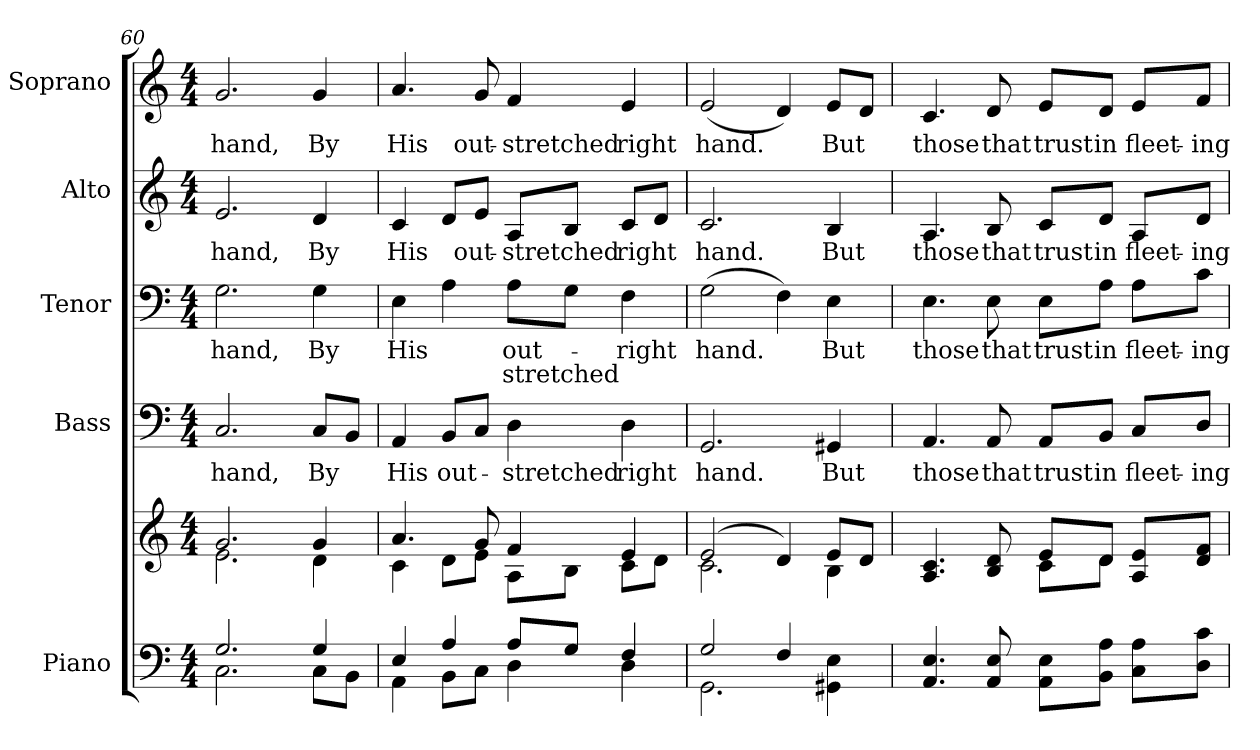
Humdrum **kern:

**kern	**kern	**kern	**text	**kern	**text	**text	**kern	**text	**kern	**text
*part5	*part5	*part4	*part4	*part3	*part3	*part3	*part2	*part2	*part1	*part1
*staff6	*staff5	*staff4	*staff4	*staff3	*staff3	*staff3	*staff2	*staff2	*staff1	*staff1
*I"Piano	*	*I"Bass	*	*I"Tenor	*	*	*I"Alto	*	*I"Soprano	*
*I'Pno.	*	*I'B.	*	*I'T.	*	*	*I'A.	*	*I'S.	*
!!LO:PB:g=z
*clefF4	*clefG2	*clefF4	*	*clefF4	*	*	*clefG2	*	*clefG2	*
*k[]	*k[]	*k[]	*	*k[]	*	*	*k[]	*	*k[]	*
*C:	*C:	*C:	*	*C:	*	*	*C:	*	*C:	*
*M4/4	*M4/4	*M4/4	*	*M4/4	*	*	*M4/4	*	*M4/4	*
=60	=60	=60	=60	=60	=60	=60	=60	=60	=60	=60
*^	*^	*	*	*	*	*	*	*	*	*
!	!	!	!	!	!LO:LY:b:color=#000000	!	!	!	!	!	!	!
!	!	!	!	!	!	!	!LO:LY:b:color=#000000	!	!	!	!	!
!	!	!	!	!	!	!	!	!	!	!LO:LY:b:color=#000000	!	!
!	!	!	!	!	!	!	!	!	!	!	!	!LO:LY:b:color=#000000
2.Gi/	2.Ci\	2.gi/	2.ei\	2.Ci/	hand,	2.Gi\	hand,	.	2.ei/	hand,	2.gi/	hand,
!	!	!	!	!	!LO:LY:b:color=#000000	!	!	!	!	!	!	!
!	!	!	!	!	!	!	!LO:LY:b:color=#000000	!	!	!	!	!
!	!	!	!	!	!	!	!	!	!	!LO:LY:b:color=#000000	!	!
!	!	!	!	!	!	!	!	!	!	!	!	!LO:LY:b:color=#000000
4Gi/	8Ci\L	4gi/	4di\	8Ci/L	By	4Gi\	By	.	4di/	By	4gi/	By
.	8BBi\J	.	.	8BBi/J	.	.	.	.	.	.	.	.
=61	=61	=61	=61	=61	=61	=61	=61	=61	=61	=61	=61	=61
!	!	!	!	!	!LO:LY:b:color=#000000	!	!	!	!	!	!	!
!	!	!	!	!	!	!	!LO:LY:b:color=#000000	!	!	!	!	!
!	!	!	!	!	!	!	!	!	!	!LO:LY:b:color=#000000	!	!
!	!	!	!	!	!	!	!	!	!	!	!	!LO:LY:b:color=#000000
4Ei/	4AAi\	4.ai/	4ci\	4AAi/	His	4Ei\	His	.	4ci/	His	4.ai/	His
!	!	!	!	!	!LO:LY:b:color=#000000	!	!	!	!	!	!	!
4Ai/	8BBi\L	.	8di\L	8BBi/L	out-	4Ai\	.	.	8di/L	.	.	.
!	!	!	!	!	!	!	!	!	!	!LO:LY:b:color=#000000	!	!
!	!	!	!	!	!	!	!	!	!	!	!	!LO:LY:b:color=#000000
.	8Ci\J	8gi/	8ei\J	8Ci/J	.	.	.	.	8ei/J	out-	8gi/	out-
!	!	!	!	!	!LO:LY:b:color=#000000	!	!	!	!	!	!	!
!	!	!	!	!	!	!	!LO:LY:b:color=#000000	!LO:LY:b:color=#000000	!	!	!	!
!	!	!	!	!	!	!	!	!	!	!LO:LY:b:color=#000000	!	!
!	!	!	!	!	!	!	!	!	!	!	!	!LO:LY:b:color=#000000
8Ai/L	4Di\	4fi/	8Ai\L	4Di\	-stretched	8Ai\L	out-	-stretched	8Ai/L	-stretched	4fi/	-stretched
8Gi/J	.	.	8Bi\J	.	.	8Gi\J	.	.	8Bi/J	.	.	.
!	!	!	!	!	!LO:LY:b:color=#000000	!	!	!	!	!	!	!
!	!	!	!	!	!	!	!LO:LY:b:color=#000000	!	!	!	!	!
!	!	!	!	!	!	!	!	!	!	!LO:LY:b:color=#000000	!	!
!	!	!	!	!	!	!	!	!	!	!	!	!LO:LY:b:color=#000000
4Fi/	4Di\	4ei/	8ci\L	4Di\	right	4Fi\	right	.	8ci/L	right	4ei/	right
.	.	.	8di\J	.	.	.	.	.	8di/J	.	.	.
!!LO:PB:g=z
=62	=62	=62	=62	=62	=62	=62	=62	=62	=62	=62	=62	=62
!	!	!	!	!	!LO:LY:b:color=#000000	!	!	!	!	!	!	!
!	!	!	!	!	!	!	!LO:LY:b:color=#000000	!	!	!	!	!
!	!	!	!	!	!	!	!	!	!	!LO:LY:b:color=#000000	!	!
!	!	!	!	!	!	!	!	!	!	!	!	!LO:LY:b:color=#000000
2Gi/	2.GGi\	(2ei/	2.ci\	2.GGi/	hand.	(2Gi\	hand.	.	2.ci/	hand.	(2ei/	hand.
4Fi/	.	4di/)	.	.	.	4Fi\)	.	.	.	.	4di/)	.
!	!	!	!	!	!LO:LY:b:color=#000000	!	!	!	!	!	!	!
!	!	!	!	!	!	!	!LO:LY:b:color=#000000	!	!	!	!	!
!	!	!	!	!	!	!	!	!	!	!LO:LY:b:color=#000000	!	!
!	!	!	!	!	!	!	!	!	!	!	!	!LO:LY:b:color=#000000
4Ei/yy	4GG#Xi\ 4Ei	8ei/L	4Bi\	4GG#Xi/	But	4Ei\	But	.	4Bi/	But	8ei/L	But
.	.	8di/J	.	.	.	.	.	.	.	.	8di/J	.
=63	=63	=63	=63	=63	=63	=63	=63	=63	=63	=63	=63	=63
!	!	!	!	!	!LO:LY:b:color=#000000	!	!	!	!	!	!	!
!	!	!	!	!	!	!	!LO:LY:b:color=#000000	!	!	!	!	!
!	!	!	!	!	!	!	!	!	!	!LO:LY:b:color=#000000	!	!
!	!	!	!	!	!	!	!	!	!	!	!	!LO:LY:b:color=#000000
4.AAi/ 4.Ei	4.Ei\yy	4.Ai/ 4.ci	4.Ai\yy	4.AAi/	those	4.Ei\	those	.	4.Ai/	those	4.ci/	those
!	!	!	!	!	!LO:LY:b:color=#000000	!	!	!	!	!	!	!
!	!	!	!	!	!	!	!LO:LY:b:color=#000000	!	!	!	!	!
!	!	!	!	!	!	!	!	!	!	!LO:LY:b:color=#000000	!	!
!	!	!	!	!	!	!	!	!	!	!	!	!LO:LY:b:color=#000000
8AAi/ 8Ei	8Ei\yy	8Bi/ 8di	8Bi\yy	8AAi/	that	8Ei\	that	.	8Bi/	that	8di/	that
!	!	!	!	!	!LO:LY:b:color=#000000	!	!	!	!	!	!	!
!	!	!	!	!	!	!	!LO:LY:b:color=#000000	!	!	!	!	!
!	!	!	!	!	!	!	!	!	!	!LO:LY:b:color=#000000	!	!
!	!	!	!	!	!	!	!	!	!	!	!	!LO:LY:b:color=#000000
8Ei/Lyy	8AAi\ 8EiL	8ei/L	8ci\L	8AAi/L	trust	8Ei\L	trust	.	8ci/L	trust	8ei/L	trust
!	!	!	!	!	!LO:LY:b:color=#000000	!	!	!	!	!	!	!
!	!	!	!	!	!	!	!LO:LY:b:color=#000000	!	!	!	!	!
!	!	!	!	!	!	!	!	!	!	!LO:LY:b:color=#000000	!	!
!	!	!	!	!	!	!	!	!	!	!	!	!LO:LY:b:color=#000000
8Ai/Jyy	8BBi\ 8AiJ	8di/J	8di\J	8BBi/J	in	8Ai\J	in	.	8di/J	in	8di/J	in
!	!	!	!	!	!LO:LY:b:color=#000000	!	!	!	!	!	!	!
!	!	!	!	!	!	!	!LO:LY:b:color=#000000	!	!	!	!	!
!	!	!	!	!	!	!	!	!	!	!LO:LY:b:color=#000000	!	!
!	!	!	!	!	!	!	!	!	!	!	!	!LO:LY:b:color=#000000
8Ai/Lyy	8Ci\ 8AiL	8Ai/ 8eiL	8Ai\Lyy	8Ci/L	fleet-	8Ai\L	fleet-	.	8Ai/L	fleet-	8ei/L	fleet-
!	!	!	!	!	!LO:LY:b:color=#000000	!	!	!	!	!	!	!
!	!	!	!	!	!	!	!LO:LY:b:color=#000000	!	!	!	!	!
!	!	!	!	!	!	!	!	!	!	!LO:LY:b:color=#000000	!	!
!	!	!	!	!	!	!	!	!	!	!	!	!LO:LY:b:color=#000000
8ci/Jyy	8Di\ 8ciJ	8di/ 8fiJ	8di\Jyy	8Di/J	-ing	8ci\J	-ing	.	8di/J	-ing	8fi/J	-ing
*v	*v	*	*	*	*	*	*	*	*	*	*	*
*	*v	*v	*	*	*	*	*	*	*	*	*
=	=	=	=	=	=	=	=	=	=	=
*-	*-	*-	*-	*-	*-	*-	*-	*-	*-	*-
